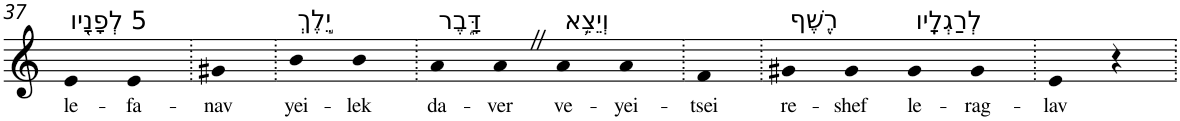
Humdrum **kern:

**kern	**text
*part1	*part1
*staff1	*staff1
*I"Piano	*
*I'Pno	*
!!LO:PB:g=z
*clefG2	*
*k[]	*
=37	=37
!LO:TX:a:t=5 לְפָנָ֖יו	!
!	!LO:LY:b
4e	le-
!	!LO:LY:b
4e	-fa-
=38.	=38.
!	!LO:LY:b
4g#X	-nav
=39.	=39.
!LO:TX:a:t=יֵ֣לֶךְ	!
!	!LO:LY:b
4b	yei-
!	!LO:LY:b
4b	-lek
=40.	=40.
!LO:TX:a:t=דָּ֑בֶר	!
!	!LO:LY:b
4a	da-
!	!LO:LY:b
4aZ	-ver
!LO:TX:a:t=וְיֵצֵ֥א	!
!	!LO:LY:b
4a	ve-
!	!LO:LY:b
4a	-yei-
=41.	=41.
!	!LO:LY:b
4f	-tsei
=42.	=42.
!LO:TX:a:t=רֶ֖שֶׁף	!
!	!LO:LY:b
4g#X	re-
!	!LO:LY:b
4g#	-shef
!LO:TX:a:t=לְרַגְלָֽיו	!
!	!LO:LY:b
4g#	le-
!	!LO:LY:b
4g#	-rag-
=43.	=43.
!	!LO:LY:b
4e	-lav
4r	.
=.	=.
*-	*-
